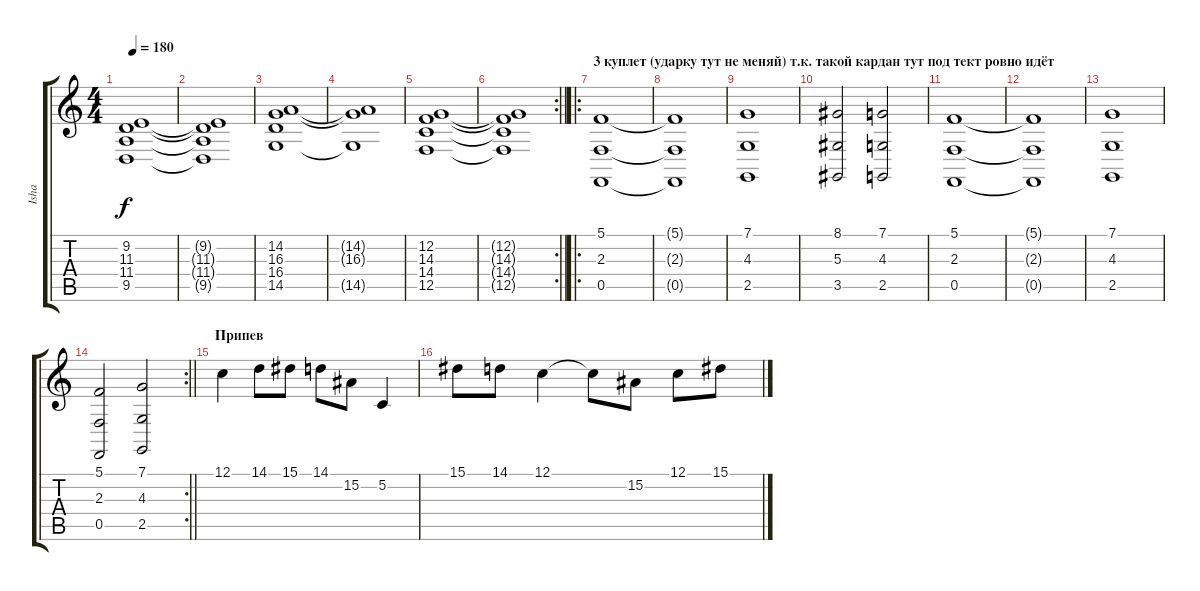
\track ("Isha" "Isha") {instrument tremolostrings}
\staff {score tabs}
\tuning (C4 G3 Eb3 Bb2 F2 C2) {hide}
\ts (4 4)
\tempo 180
\clef g2
\ks c
(9.2 11.3 11.4 9.5).1{dy f} |
(9.2{t} 11.3{t} 11.4{t} 9.5{t}).1 |
(14.2 16.3 16.4 14.5).1 |
(14.2{t} 16.3{t} 14.5{t}).1 |
(12.2 14.3 14.4 12.5).1 |
\rc 2
\barLineRight lightlight
(12.2{t} 14.3{t} 14.4{t} 12.5{t}).1 |
\ro
\section ("" "3 куплет (ударку тут не меняй) т.к. такой кардан тут под тект ровно идёт")
(5.1 2.3 0.5).1 |
(5.1{t} 2.3{t} 0.5{t}).1 |
(7.1 4.3 2.5).1 |
(8.1 5.3 3.5).2 (7.1 4.3 2.5).2 |
(5.1 2.3 0.5).1 |
(5.1{t} 2.3{t} 0.5{t}).1 |
(7.1 4.3 2.5).1 |
\rc 2
\barLineRight lightlight
(5.1 2.3 0.5).2 (7.1 4.3 2.5).2 |
\section ("" "Припев")
12.1.4 14.1.8 15.1.8 14.1.8 15.2.8 5.2.4 |
15.1.8 14.1.8 12.1.4 12.1{t}.8 15.2.8 12.1.8 15.1.8
